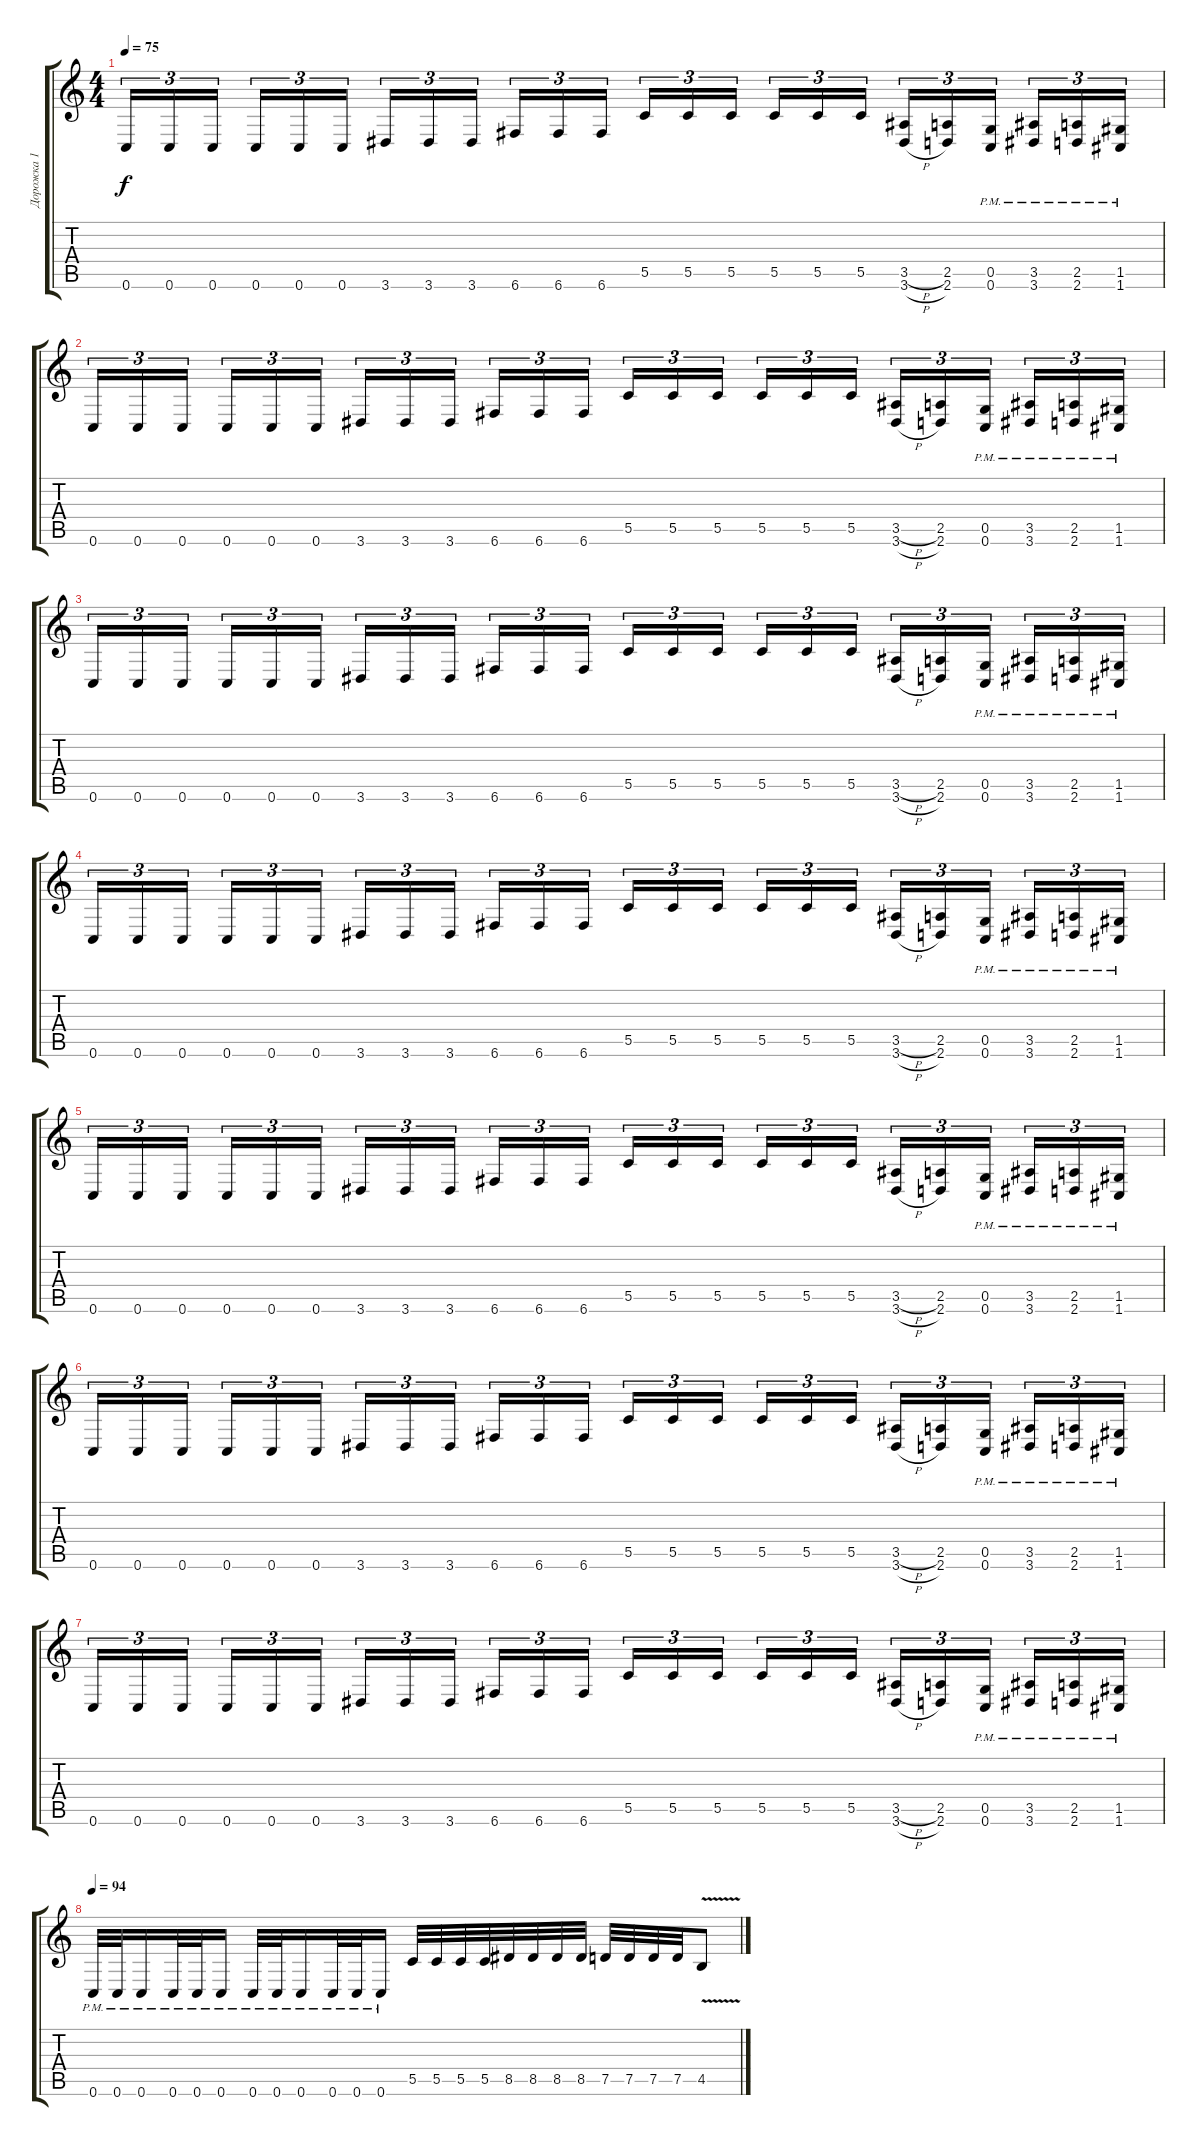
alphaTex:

\track ("Дорожка 1" "Дорожка 1") {instrument distortionguitar}
\staff {score tabs}
\tuning (D4 A3 F3 C3 G2 C2) {hide}
\ts (4 4)
\tempo 75
\clef g2
\ks c
0.6.16{tu (3 2) dy f} 0.6.16{tu (3 2)} 0.6.16{tu (3 2)} 0.6.16{tu (3 2)} 0.6.16{tu (3 2)} 0.6.16{tu (3 2)} 3.6.16{tu (3 2)} 3.6.16{tu (3 2)} 3.6.16{tu (3 2)} 6.6.16{tu (3 2)} 6.6.16{tu (3 2)} 6.6.16{tu (3 2)} 5.5.16{tu (3 2)} 5.5.16{tu (3 2)} 5.5.16{tu (3 2)} 5.5.16{tu (3 2)} 5.5.16{tu (3 2)} 5.5.16{tu (3 2)} (3.5{h} 3.6{h}).16{tu (3 2)} (2.5 2.6).16{tu (3 2)} (0.5{pm} 0.6{pm}).16{tu (3 2)} (3.5{pm} 3.6{pm}).16{tu (3 2)} (2.5{pm} 2.6{pm}).16{tu (3 2)} (1.5{pm} 1.6{pm}).16{tu (3 2)} |
0.6.16{tu (3 2)} 0.6.16{tu (3 2)} 0.6.16{tu (3 2)} 0.6.16{tu (3 2)} 0.6.16{tu (3 2)} 0.6.16{tu (3 2)} 3.6.16{tu (3 2)} 3.6.16{tu (3 2)} 3.6.16{tu (3 2)} 6.6.16{tu (3 2)} 6.6.16{tu (3 2)} 6.6.16{tu (3 2)} 5.5.16{tu (3 2)} 5.5.16{tu (3 2)} 5.5.16{tu (3 2)} 5.5.16{tu (3 2)} 5.5.16{tu (3 2)} 5.5.16{tu (3 2)} (3.5{h} 3.6{h}).16{tu (3 2)} (2.5 2.6).16{tu (3 2)} (0.5{pm} 0.6{pm}).16{tu (3 2)} (3.5{pm} 3.6{pm}).16{tu (3 2)} (2.5{pm} 2.6{pm}).16{tu (3 2)} (1.5{pm} 1.6{pm}).16{tu (3 2)} |
0.6.16{tu (3 2)} 0.6.16{tu (3 2)} 0.6.16{tu (3 2)} 0.6.16{tu (3 2)} 0.6.16{tu (3 2)} 0.6.16{tu (3 2)} 3.6.16{tu (3 2)} 3.6.16{tu (3 2)} 3.6.16{tu (3 2)} 6.6.16{tu (3 2)} 6.6.16{tu (3 2)} 6.6.16{tu (3 2)} 5.5.16{tu (3 2)} 5.5.16{tu (3 2)} 5.5.16{tu (3 2)} 5.5.16{tu (3 2)} 5.5.16{tu (3 2)} 5.5.16{tu (3 2)} (3.5{h} 3.6{h}).16{tu (3 2)} (2.5 2.6).16{tu (3 2)} (0.5{pm} 0.6{pm}).16{tu (3 2)} (3.5{pm} 3.6{pm}).16{tu (3 2)} (2.5{pm} 2.6{pm}).16{tu (3 2)} (1.5{pm} 1.6{pm}).16{tu (3 2)} |
0.6.16{tu (3 2)} 0.6.16{tu (3 2)} 0.6.16{tu (3 2)} 0.6.16{tu (3 2)} 0.6.16{tu (3 2)} 0.6.16{tu (3 2)} 3.6.16{tu (3 2)} 3.6.16{tu (3 2)} 3.6.16{tu (3 2)} 6.6.16{tu (3 2)} 6.6.16{tu (3 2)} 6.6.16{tu (3 2)} 5.5.16{tu (3 2)} 5.5.16{tu (3 2)} 5.5.16{tu (3 2)} 5.5.16{tu (3 2)} 5.5.16{tu (3 2)} 5.5.16{tu (3 2)} (3.5{h} 3.6{h}).16{tu (3 2)} (2.5 2.6).16{tu (3 2)} (0.5{pm} 0.6{pm}).16{tu (3 2)} (3.5{pm} 3.6{pm}).16{tu (3 2)} (2.5{pm} 2.6{pm}).16{tu (3 2)} (1.5{pm} 1.6{pm}).16{tu (3 2)} |
0.6.16{tu (3 2)} 0.6.16{tu (3 2)} 0.6.16{tu (3 2)} 0.6.16{tu (3 2)} 0.6.16{tu (3 2)} 0.6.16{tu (3 2)} 3.6.16{tu (3 2)} 3.6.16{tu (3 2)} 3.6.16{tu (3 2)} 6.6.16{tu (3 2)} 6.6.16{tu (3 2)} 6.6.16{tu (3 2)} 5.5.16{tu (3 2)} 5.5.16{tu (3 2)} 5.5.16{tu (3 2)} 5.5.16{tu (3 2)} 5.5.16{tu (3 2)} 5.5.16{tu (3 2)} (3.5{h} 3.6{h}).16{tu (3 2)} (2.5 2.6).16{tu (3 2)} (0.5{pm} 0.6{pm}).16{tu (3 2)} (3.5{pm} 3.6{pm}).16{tu (3 2)} (2.5{pm} 2.6{pm}).16{tu (3 2)} (1.5{pm} 1.6{pm}).16{tu (3 2)} |
0.6.16{tu (3 2)} 0.6.16{tu (3 2)} 0.6.16{tu (3 2)} 0.6.16{tu (3 2)} 0.6.16{tu (3 2)} 0.6.16{tu (3 2)} 3.6.16{tu (3 2)} 3.6.16{tu (3 2)} 3.6.16{tu (3 2)} 6.6.16{tu (3 2)} 6.6.16{tu (3 2)} 6.6.16{tu (3 2)} 5.5.16{tu (3 2)} 5.5.16{tu (3 2)} 5.5.16{tu (3 2)} 5.5.16{tu (3 2)} 5.5.16{tu (3 2)} 5.5.16{tu (3 2)} (3.5{h} 3.6{h}).16{tu (3 2)} (2.5 2.6).16{tu (3 2)} (0.5{pm} 0.6{pm}).16{tu (3 2)} (3.5{pm} 3.6{pm}).16{tu (3 2)} (2.5{pm} 2.6{pm}).16{tu (3 2)} (1.5{pm} 1.6{pm}).16{tu (3 2)} |
0.6.16{tu (3 2)} 0.6.16{tu (3 2)} 0.6.16{tu (3 2)} 0.6.16{tu (3 2)} 0.6.16{tu (3 2)} 0.6.16{tu (3 2)} 3.6.16{tu (3 2)} 3.6.16{tu (3 2)} 3.6.16{tu (3 2)} 6.6.16{tu (3 2)} 6.6.16{tu (3 2)} 6.6.16{tu (3 2)} 5.5.16{tu (3 2)} 5.5.16{tu (3 2)} 5.5.16{tu (3 2)} 5.5.16{tu (3 2)} 5.5.16{tu (3 2)} 5.5.16{tu (3 2)} (3.5{h} 3.6{h}).16{tu (3 2)} (2.5 2.6).16{tu (3 2)} (0.5{pm} 0.6{pm}).16{tu (3 2)} (3.5{pm} 3.6{pm}).16{tu (3 2)} (2.5{pm} 2.6{pm}).16{tu (3 2)} (1.5{pm} 1.6{pm}).16{tu (3 2)} |
\tempo 94
0.6{pm}.32 0.6{pm}.32 0.6{pm}.16 0.6{pm}.32 0.6{pm}.32 0.6{pm}.16 0.6{pm}.32 0.6{pm}.32 0.6{pm}.16 0.6{pm}.32 0.6{pm}.32 0.6{pm}.16 5.5.32 5.5.32 5.5.32 5.5.32 8.5.32 8.5.32 8.5.32 8.5.32 7.5.32 7.5.32 7.5.32 7.5.32 4.5{v}.8
